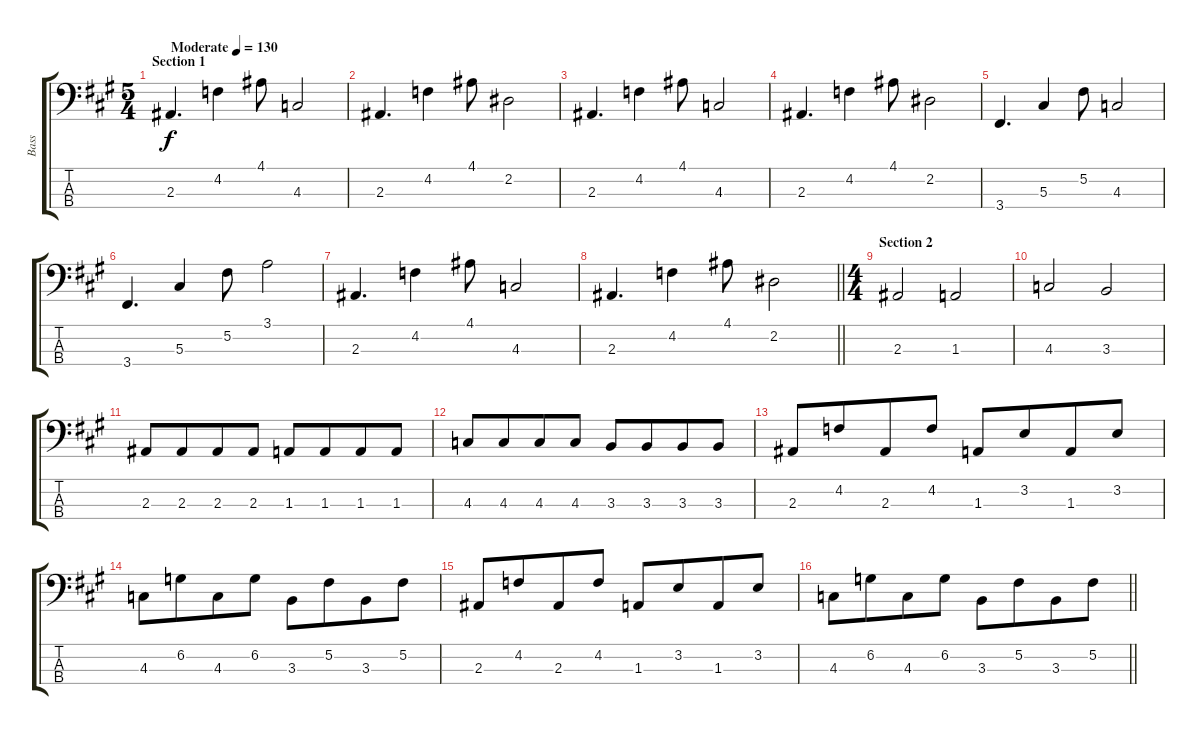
\track ("Bass" "Bass") {instrument electricbassfinger}
\staff {score tabs}
\tuning (Gb2 Db2 Ab1 Eb1) {hide}
\ts (5 4)
\section ("" "Section 1")
\tempo (130 "Moderate")
\clef f4
\ks a
2.3.4{d dy f instrument electricbassfinger} 4.2.4 4.1.8 4.3.2 |
2.3.4{d} 4.2.4 4.1.8 2.2.2 |
2.3.4{d} 4.2.4 4.1.8 4.3.2 |
2.3.4{d} 4.2.4 4.1.8 2.2.2 |
3.4.4{d} 5.3.4 5.2.8 4.3.2 |
3.4.4{d} 5.3.4 5.2.8 3.1.2 |
2.3.4{d} 4.2.4 4.1.8 4.3.2 |
\barLineRight lightlight
2.3.4{d} 4.2.4 4.1.8 2.2.2 |
\ts (4 4)
\section ("" "Section 2")
2.3.2 1.3.2 |
4.3.2 3.3.2 |
2.3.8 2.3.8{beam merge} 2.3.8 2.3.8 1.3.8 1.3.8{beam merge} 1.3.8 1.3.8 |
4.3.8 4.3.8{beam merge} 4.3.8 4.3.8 3.3.8 3.3.8{beam merge} 3.3.8 3.3.8 |
2.3.8 4.2.8{beam merge} 2.3.8 4.2.8 1.3.8 3.2.8{beam merge} 1.3.8 3.2.8 |
4.3.8 6.2.8{beam merge} 4.3.8 6.2.8 3.3.8 5.2.8{beam merge} 3.3.8 5.2.8 |
2.3.8 4.2.8{beam merge} 2.3.8 4.2.8 1.3.8 3.2.8{beam merge} 1.3.8 3.2.8 |
\barLineRight lightlight
4.3.8 6.2.8{beam merge} 4.3.8 6.2.8 3.3.8 5.2.8{beam merge} 3.3.8 5.2.8
